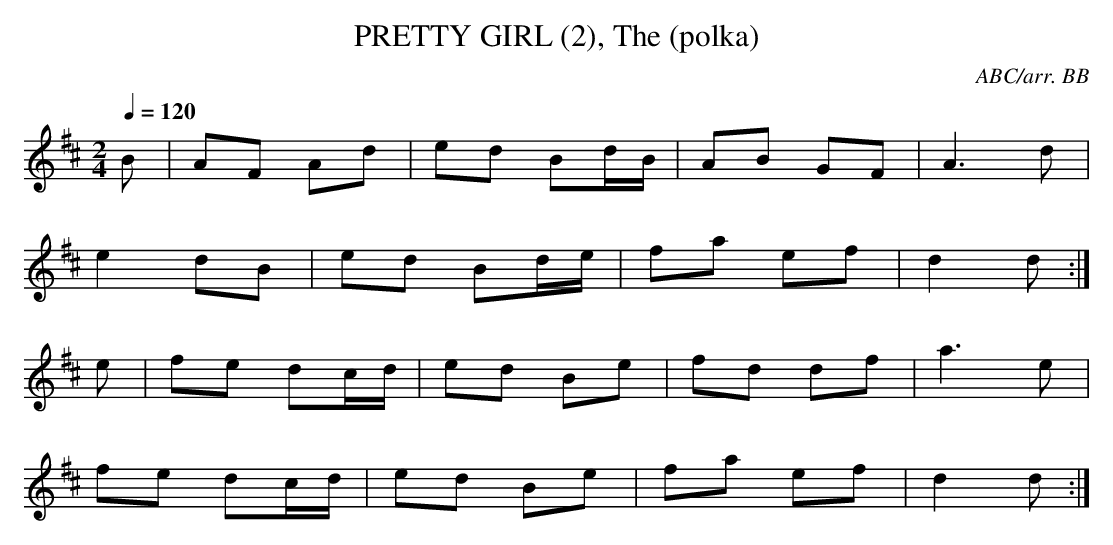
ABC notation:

X:1
T:PRETTY GIRL (2), The (polka)
C:ABC/arr. BB
L:1/8
M:2/4
Q:1/4=120
K:D
B|AF Ad|ed Bd/B/|AB GF|A3d|
e2 dB|ed Bd/e/|fa ef|d2 d:|
e|fe dc/d/|ed Be|fd df|a3e|
fe dc/d/|ed Be|fa ef|d2 d:|
